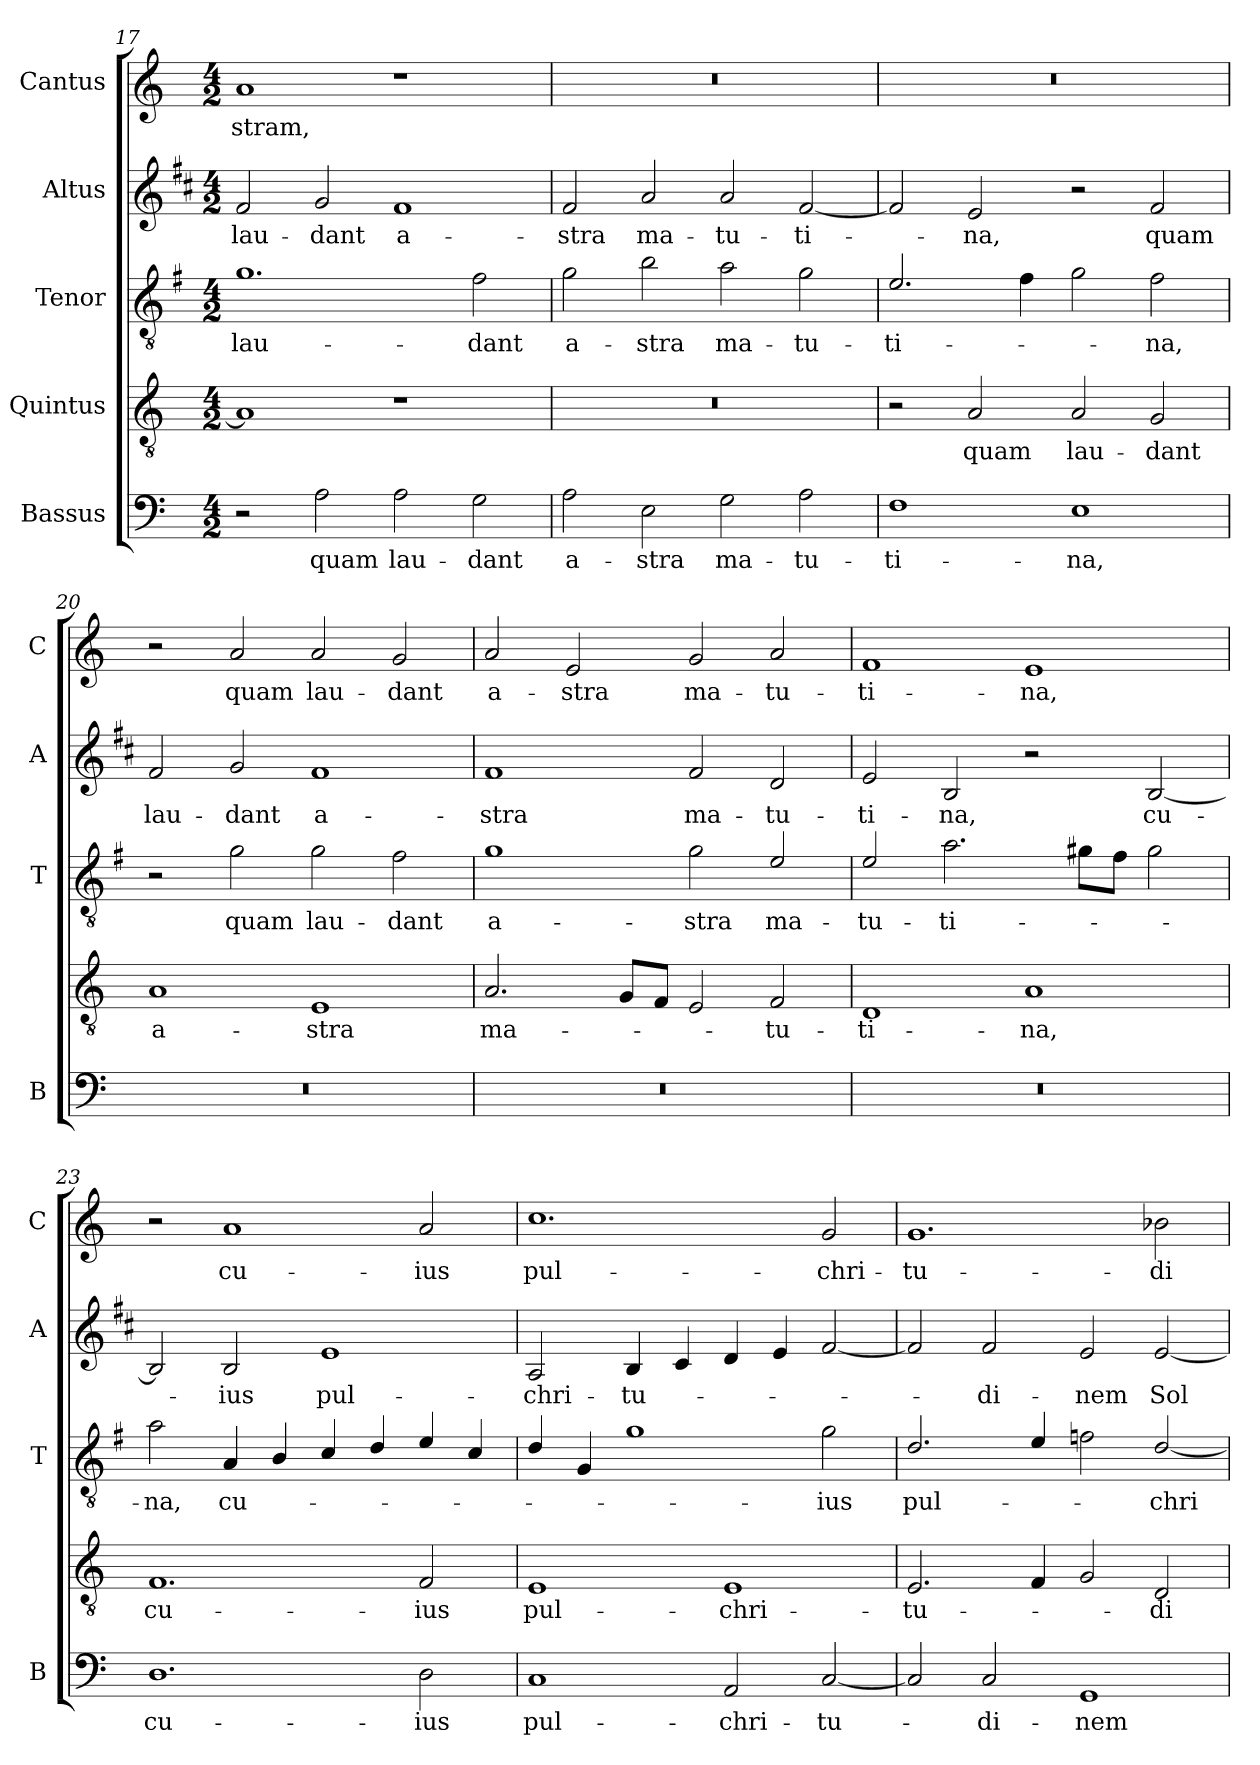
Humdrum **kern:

**kern	**text	**kern	**text	**kern	**text	**kern	**text	**kern	**text
*part5	*part5	*part4	*part4	*part3	*part3	*part2	*part2	*part1	*part1
*staff5	*staff5	*staff4	*staff4	*staff3	*staff3	*staff2	*staff2	*staff1	*staff1
*I"Bassus	*	*I"Quintus	*	*I"Tenor	*	*I"Altus	*	*I"Cantus	*
*I'B	*	*	*	*I'T	*	*I'A	*	*I'C	*
*clefF4	*	*clefGv2	*	*clefGv2	*	*clefG2	*	*clefG2	*
*	*	*	*	*ITrd4c7	*	*ITrd1c2	*	*	*
*k[]	*	*k[]	*	*k[]	*	*k[]	*	*k[]	*
*C:	*	*C:	*	*C:	*	*C:	*	*C:	*
*M4/2	*	*M4/2	*	*M4/2	*	*M4/2	*	*M4/2	*
=17	=17	=17	=17	=17	=17	=17	=17	=17	=17
!	!	!	!	!	!LO:LY:b	!	!LO:LY:b	!	!LO:LY:b
2r	.	1A]	.	1.c	lau-	2e/	lau-	1a	-stram,
!	!LO:LY:b	!	!	!	!	!	!LO:LY:b	!	!
2A\	quam	.	.	.	.	2f/	-dant	.	.
!	!LO:LY:b	!	!	!	!	!	!LO:LY:b	!	!
2A\	lau-	1r	.	.	.	1e	a-	1r	.
!	!LO:LY:b	!	!	!	!LO:LY:b	!	!	!	!
2G\	-dant	.	.	2B\	-dant	.	.	.	.
=18	=18	=18	=18	=18	=18	=18	=18	=18	=18
!	!LO:LY:b	!	!	!	!LO:LY:b	!	!LO:LY:b	!	!
2A\	a-	0r	.	2c\	a-	2e/	-stra	0r	.
!	!LO:LY:b	!	!	!	!LO:LY:b	!	!LO:LY:b	!	!
2E\	-stra	.	.	2e\	-stra	2g/	ma-	.	.
!	!LO:LY:b	!	!	!	!LO:LY:b	!	!LO:LY:b	!	!
2G\	ma-	.	.	2d\	ma-	2g/	-tu-	.	.
!	!LO:LY:b	!	!	!	!LO:LY:b	!	!LO:LY:b	!	!
2A\	-tu-	.	.	2c\	-tu-	[2e/	-ti-	.	.
=19	=19	=19	=19	=19	=19	=19	=19	=19	=19
!	!LO:LY:b	!	!	!	!LO:LY:b	!	!	!	!
1F	-ti-	2r	.	2.A/	-ti-	2e/]	.	0r	.
!	!	!	!LO:LY:b	!	!	!	!LO:LY:b	!	!
.	.	2A/	quam	.	.	2d/	-na,	.	.
.	.	.	.	4B\	.	.	.	.	.
!	!LO:LY:b	!	!LO:LY:b	!	!	!	!	!	!
1E	-na,	2A/	lau-	2c\	.	2r	.	.	.
!	!	!	!LO:LY:b	!	!LO:LY:b	!	!LO:LY:b	!	!
.	.	2G/	-dant	2B\	-na,	2e/	quam	.	.
=20	=20	=20	=20	=20	=20	=20	=20	=20	=20
!	!	!	!LO:LY:b	!	!	!	!LO:LY:b	!	!
0r	.	1A	a-	2r	.	2e/	lau-	2r	.
!	!	!	!	!	!LO:LY:b	!	!LO:LY:b	!	!LO:LY:b
.	.	.	.	2c\	quam	2f/	-dant	2a/	quam
!	!	!	!LO:LY:b	!	!LO:LY:b	!	!LO:LY:b	!	!LO:LY:b
.	.	1E	-stra	2c\	lau-	1e	a-	2a/	lau-
!	!	!	!	!	!LO:LY:b	!	!	!	!LO:LY:b
.	.	.	.	2B\	-dant	.	.	2g/	-dant
!!LO:LB:g=z
=21	=21	=21	=21	=21	=21	=21	=21	=21	=21
!	!	!	!LO:LY:b	!	!LO:LY:b	!	!LO:LY:b	!	!LO:LY:b
0r	.	2.A/	ma-	1c	a-	1e	-stra	2a/	a-
!	!	!	!	!	!	!	!	!	!LO:LY:b
.	.	.	.	.	.	.	.	2e/	-stra
.	.	8G/L	.	.	.	.	.	.	.
.	.	8F/J	.	.	.	.	.	.	.
!	!	!	!	!	!LO:LY:b	!	!LO:LY:b	!	!LO:LY:b
.	.	2E/	.	2c\	-stra	2e/	ma-	2g/	ma-
!	!	!	!LO:LY:b	!	!LO:LY:b	!	!LO:LY:b	!	!LO:LY:b
.	.	2F/	-tu-	2A/	ma-	2c/	-tu-	2a/	-tu-
=22	=22	=22	=22	=22	=22	=22	=22	=22	=22
!	!	!	!LO:LY:b	!	!LO:LY:b	!	!LO:LY:b	!	!LO:LY:b
0r	.	1D	-ti-	2A/	-tu-	2d/	-ti-	1f	-ti-
!	!	!	!	!	!LO:LY:b	!	!LO:LY:b	!	!
.	.	.	.	2.d\	-ti-	2A/	-na,	.	.
!	!	!	!LO:LY:b	!	!	!	!	!	!LO:LY:b
.	.	1A	-na,	.	.	2r	.	1e	-na,
.	.	.	.	8c#X\L	.	.	.	.	.
.	.	.	.	8B\J	.	.	.	.	.
!	!	!	!	!	!	!	!LO:LY:b	!	!
.	.	.	.	2c#\	.	[2A/	cu-	.	.
=23	=23	=23	=23	=23	=23	=23	=23	=23	=23
!	!LO:LY:b	!	!LO:LY:b	!	!LO:LY:b	!	!	!	!
1.D	cu-	1.F	cu-	2d\	-na,	2A/]	.	2r	.
!	!	!	!	!	!LO:LY:b	!	!LO:LY:b	!	!LO:LY:b
.	.	.	.	4D/	cu-	2A/	-ius	1a	cu-
.	.	.	.	4E/	.	.	.	.	.
!	!	!	!	!	!	!	!LO:LY:b	!	!
.	.	.	.	4F/	.	1d	pul-	.	.
.	.	.	.	4G/	.	.	.	.	.
!	!LO:LY:b	!	!LO:LY:b	!	!	!	!	!	!LO:LY:b
2D\	-ius	2F/	-ius	4A/	.	.	.	2a/	-ius
.	.	.	.	4F/	.	.	.	.	.
=24	=24	=24	=24	=24	=24	=24	=24	=24	=24
!	!LO:LY:b	!	!LO:LY:b	!	!	!	!LO:LY:b	!	!LO:LY:b
1C	pul-	1E	pul-	4G/	.	2G/	-chri-	1.cc	pul-
.	.	.	.	4C/	.	.	.	.	.
!	!	!	!	!	!	!	!LO:LY:b	!	!
.	.	.	.	1c	.	4A/	-tu-	.	.
.	.	.	.	.	.	4B/	.	.	.
!	!LO:LY:b	!	!LO:LY:b	!	!	!	!	!	!
2AA/	-chri-	1E	-chri-	.	.	4c/	.	.	.
.	.	.	.	.	.	4d/	.	.	.
!	!LO:LY:b	!	!	!	!LO:LY:b	!	!	!	!LO:LY:b
[2C/	-tu-	.	.	2c\	-ius	[2e/	.	2g/	-chri-
=25	=25	=25	=25	=25	=25	=25	=25	=25	=25
!	!	!	!LO:LY:b	!	!LO:LY:b	!	!	!	!LO:LY:b
2C/]	.	2.E/	-tu-	2.G/	pul-	2e/]	.	1.g	-tu-
!	!LO:LY:b	!	!	!	!	!	!LO:LY:b	!	!
2C/	-di-	.	.	.	.	2e/	-di-	.	.
.	.	4F/	.	4A/	.	.	.	.	.
!	!LO:LY:b	!	!	!	!	!	!LO:LY:b	!	!
1GG	-nem	2G/	.	2B-X\	.	2d/	-nem	.	.
!	!	!	!LO:LY:b	!	!LO:LY:b	!	!LO:LY:b	!	!LO:LY:b
.	.	2D/	-di-	[2G/	-chri-	[2d/	Sol	2b-X\	-di-
=	=	=	=	=	=	=	=	=	=
*-	*-	*-	*-	*-	*-	*-	*-	*-	*-
